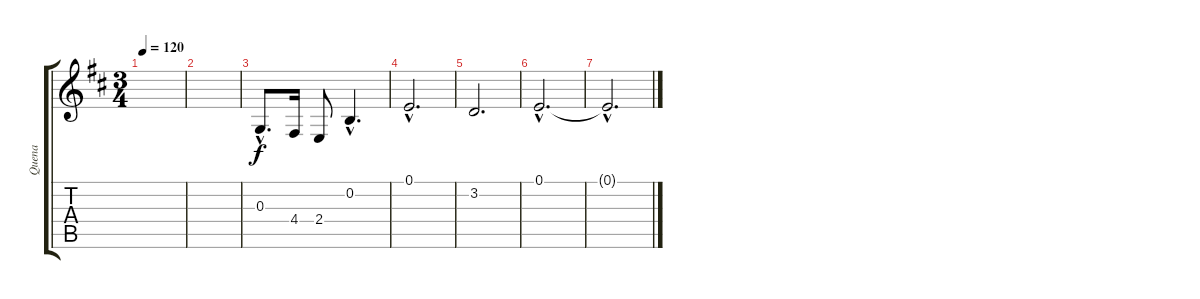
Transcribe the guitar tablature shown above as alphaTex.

\track ("Quena" "Quena") {instrument flute}
\staff {score tabs}
\tuning (E4 B3 G3 D3 A2 E2) {hide}
\ts (3 4)
\tempo 120
\clef g2
\ks d
|
|
0.3{hac}.8{d} 4.4.16 2.4.8 0.2{hac}.4{d} |
0.1{hac}.2{d} |
3.2.2{d} |
0.1{hac}.2{d} |
0.1{hac t}.2{d}
